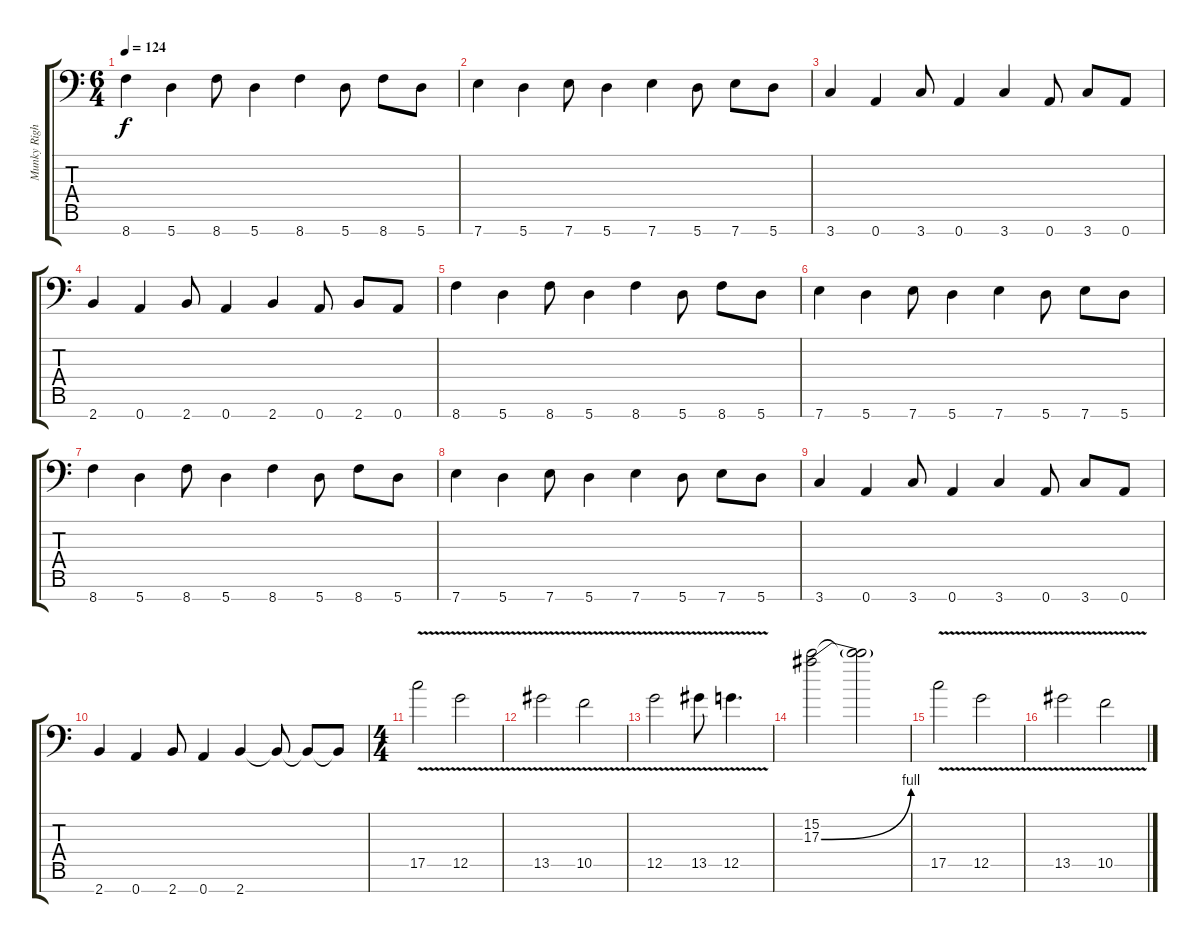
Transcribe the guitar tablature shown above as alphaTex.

\track ("Munky Right" "Munky Righ") {instrument distortionguitar}
\staff {score tabs}
\tuning (D4 A3 F3 C3 G2 D2 A1) {hide}
\ts (6 4)
\tempo 124
\clef f4
\ks c
8.7.4{dy f} 5.7.4 8.7.8 5.7.4 8.7.4 5.7.8 8.7.8 5.7.8 |
7.7.4 5.7.4 7.7.8 5.7.4 7.7.4 5.7.8 7.7.8 5.7.8 |
3.7.4 0.7.4 3.7.8 0.7.4 3.7.4 0.7.8 3.7.8 0.7.8 |
2.7.4 0.7.4 2.7.8 0.7.4 2.7.4 0.7.8 2.7.8 0.7.8 |
8.7.4 5.7.4 8.7.8 5.7.4 8.7.4 5.7.8 8.7.8 5.7.8 |
7.7.4 5.7.4 7.7.8 5.7.4 7.7.4 5.7.8 7.7.8 5.7.8 |
8.7.4 5.7.4 8.7.8 5.7.4 8.7.4 5.7.8 8.7.8 5.7.8 |
7.7.4 5.7.4 7.7.8 5.7.4 7.7.4 5.7.8 7.7.8 5.7.8 |
3.7.4 0.7.4 3.7.8 0.7.4 3.7.4 0.7.8 3.7.8 0.7.8 |
2.7.4 0.7.4 2.7.8 0.7.4 2.7.4 2.7{t}.8 2.7{t}.8 2.7{t}.8 |
\ts (4 4)
17.5{v}.2{volume 16} 12.5{v}.2 |
13.5{v}.2 10.5{v}.2 |
12.5{v}.2 13.5{v}.8 12.5{v}.4{d} |
(15.2 17.3{be (bend 0 0 60 4)}).2 (15.2{t} 17.3{t}).2 |
17.5{v}.2 12.5{v}.2 |
13.5{v}.2 10.5{v}.2
